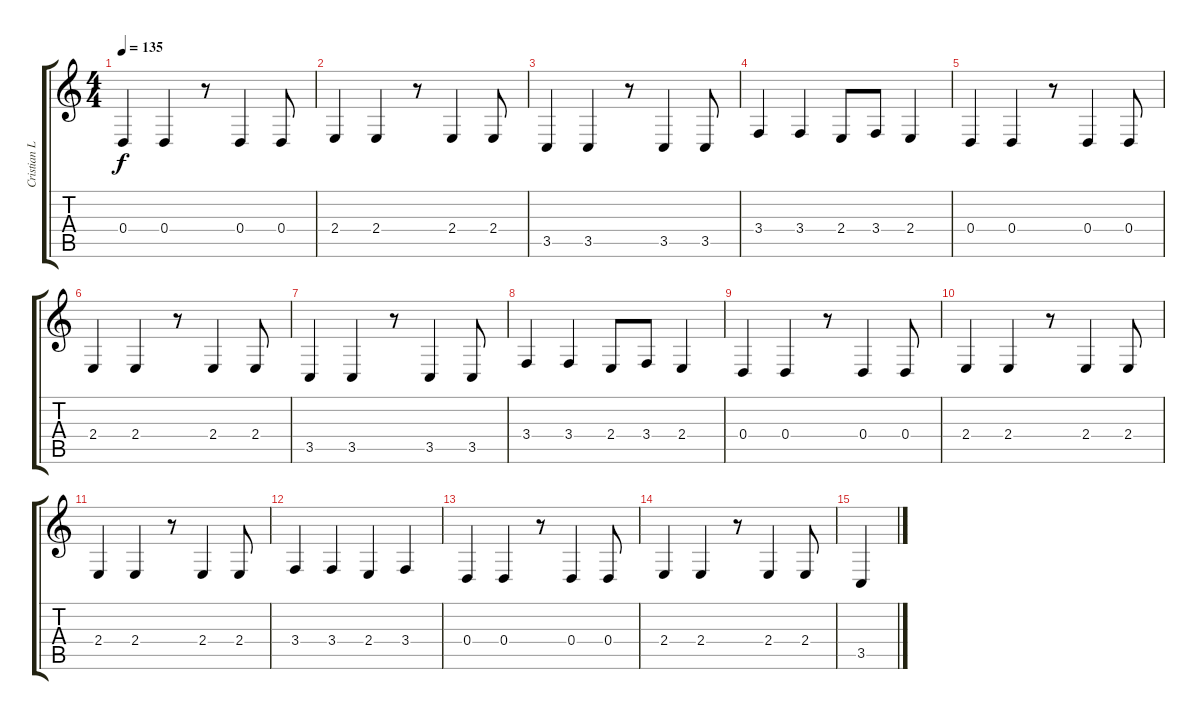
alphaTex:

\track ("Cristian Lorenz" "Cristian L") {instrument electricpiano1}
\staff {score tabs}
\tuning (E4 B3 G3 D3 A2 E2) {hide}
\ts (4 4)
\tempo 135
\clef g2
\ks c
0.4.4{dy f} 0.4.4 r.8 0.4.4 0.4.8 |
2.4.4 2.4.4 r.8 2.4.4 2.4.8 |
3.5.4 3.5.4 r.8 3.5.4 3.5.8 |
3.4.4 3.4.4 2.4.8 3.4.8 2.4.4 |
0.4.4 0.4.4 r.8 0.4.4 0.4.8 |
2.4.4 2.4.4 r.8 2.4.4 2.4.8 |
3.5.4 3.5.4 r.8 3.5.4 3.5.8 |
3.4.4 3.4.4 2.4.8 3.4.8 2.4.4 |
0.4.4 0.4.4 r.8 0.4.4 0.4.8 |
2.4.4 2.4.4 r.8 2.4.4 2.4.8 |
2.4.4 2.4.4 r.8 2.4.4 2.4.8 |
3.4.4 3.4.4 2.4.4 3.4.4 |
0.4.4 0.4.4 r.8 0.4.4 0.4.8 |
2.4.4 2.4.4 r.8 2.4.4 2.4.8 |
3.5.4
